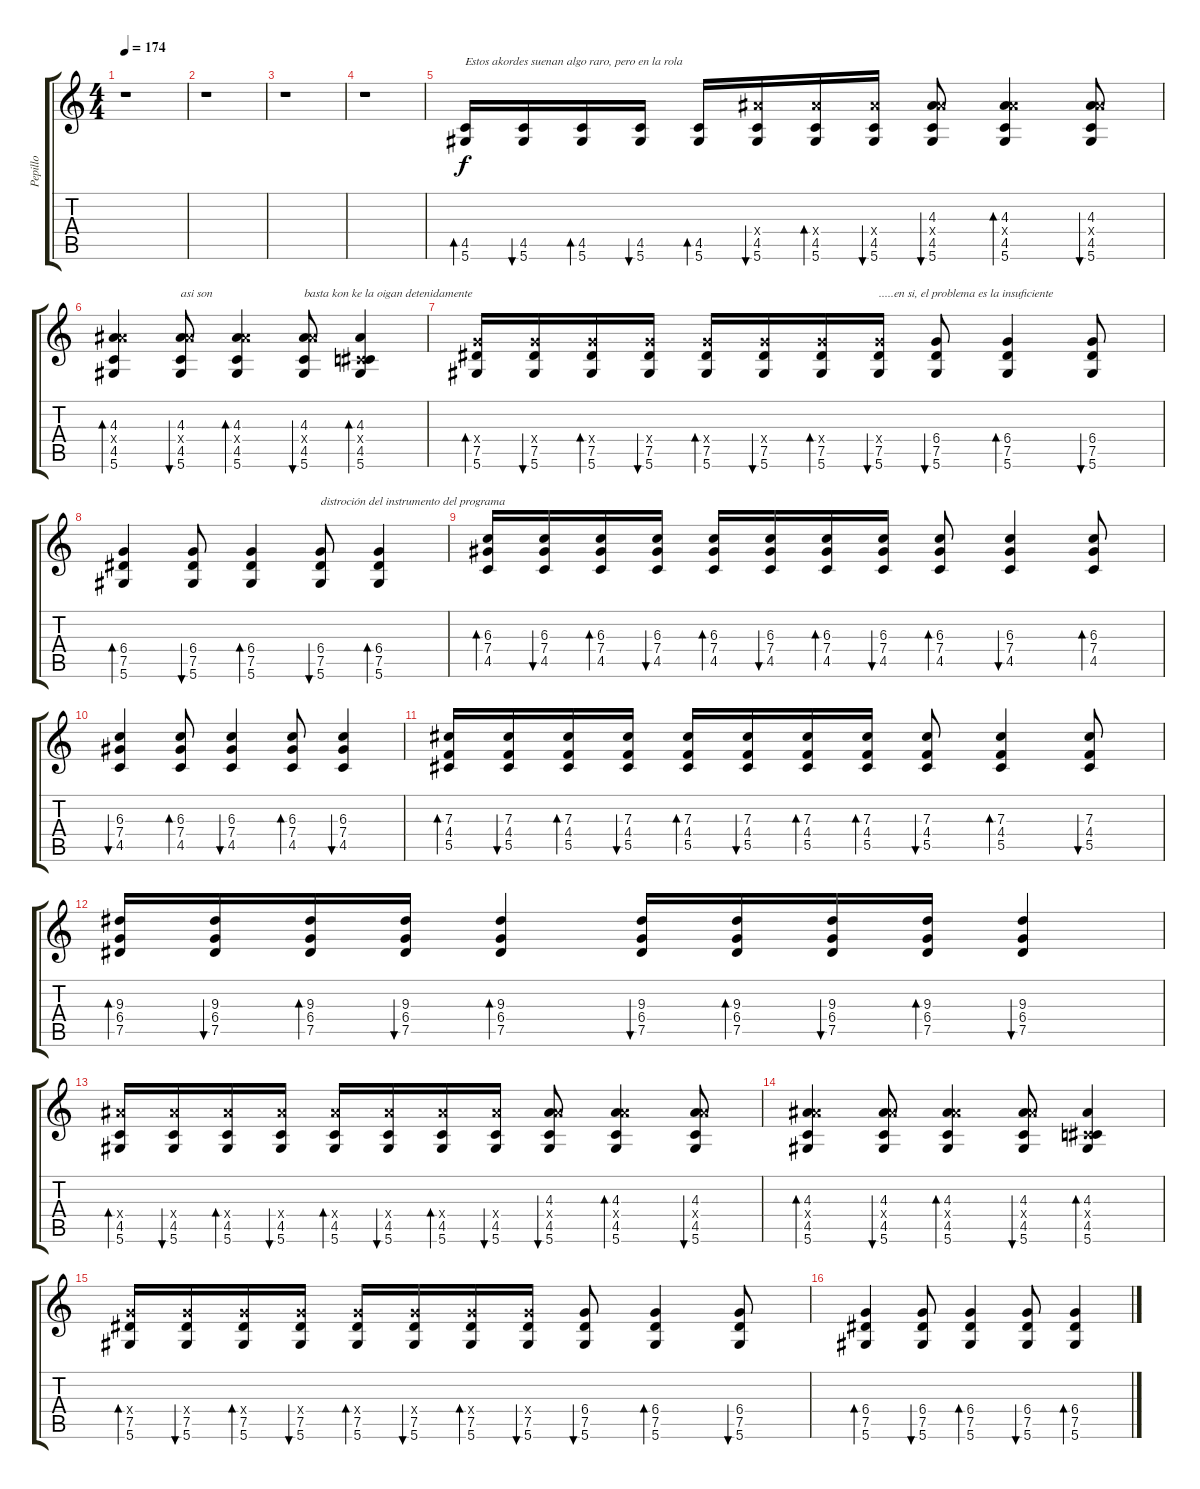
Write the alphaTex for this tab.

\track ("Pepillo" "Pepillo") {instrument overdrivenguitar}
\staff {score tabs}
\tuning (Eb4 Bb3 Gb3 Db3 Ab2 Eb2) {hide}
\ts (4 4)
\tempo 174
\clef g2
\ks c
r.1{dy f instrument overdrivenguitar} |
r.1 |
r.1 |
r.1 |
(4.5 5.6).16{bd 60 txt "Estos akordes suenan algo raro, pero en la rola "} (4.5 5.6).16{bu 60} (4.5 5.6).16{bd 60} (4.5 5.6).16{bu 60} (4.5 5.6).16{bd 60} (9.4{x} 4.5 5.6).16{bu 60} (9.4{x} 4.5 5.6).16{bd 60} (9.4{x} 4.5 5.6).16{bu 60} (4.3 9.4{x} 4.5 5.6).8{bu 60} (4.3 9.4{x} 4.5 5.6).4{bd 60} (4.3 9.4{x} 4.5 5.6).8{bu 60} |
(4.3 9.4{x} 4.5 5.6).4{bd 60} (4.3 9.4{x} 4.5 5.6).8{bu 60 txt "asi son"} (4.3 9.4{x} 4.5 5.6).4{bd 60} (4.3 9.4{x} 4.5 5.6).8{bu 60 txt "basta kon ke la oigan detenidamente"} (4.3 0.4{x} 4.5 5.6).4{bd 60} |
(6.4{x} 7.5 5.6).16{bd 60} (6.4{x} 7.5 5.6).16{bu 60} (6.4{x} 7.5 5.6).16{bd 60} (6.4{x} 7.5 5.6).16{bu 60} (6.4{x} 7.5 5.6).16{bd 60} (6.4{x} 7.5 5.6).16{bu 60} (6.4{x} 7.5 5.6).16{bd 60} (6.4{x} 7.5 5.6).16{bu 60 txt ".....en si, el problema es la insuficiente "} (6.4 7.5 5.6).8{bu 60} (6.4 7.5 5.6).4{bd 60} (6.4 7.5 5.6).8{bu 60} |
(6.4 7.5 5.6).4{bd 60} (6.4 7.5 5.6).8{bu 60} (6.4 7.5 5.6).4{bd 60} (6.4 7.5 5.6).8{bu 60 txt "distroción del instrumento del programa"} (6.4 7.5 5.6).4{bd 60} |
(6.3 7.4 4.5).16{bd 60} (6.3 7.4 4.5).16{bu 60} (6.3 7.4 4.5).16{bd 60} (6.3 7.4 4.5).16{bu 60} (6.3 7.4 4.5).16{bd 60} (6.3 7.4 4.5).16{bu 60} (6.3 7.4 4.5).16{bd 60} (6.3 7.4 4.5).16{bu 60} (6.3 7.4 4.5).8{bd 60} (6.3 7.4 4.5).4{bu 60} (6.3 7.4 4.5).8{bd 60} |
(6.3 7.4 4.5).4{bu 60} (6.3 7.4 4.5).8{bd 60} (6.3 7.4 4.5).4{bu 60} (6.3 7.4 4.5).8{bd 60} (6.3 7.4 4.5).4{bu 60} |
(7.3 4.4 5.5).16{bd 60} (7.3 4.4 5.5).16{bu 60} (7.3 4.4 5.5).16{bd 60} (7.3 4.4 5.5).16{bu 60} (7.3 4.4 5.5).16{bd 60} (7.3 4.4 5.5).16{bu 60} (7.3 4.4 5.5).16{bd 60} (7.3 4.4 5.5).16{bd 60} (7.3 4.4 5.5).8{bu 60} (7.3 4.4 5.5).4{bd 60} (7.3 4.4 5.5).8{bu 60} |
(9.3 6.4 7.5).16{bd 60} (9.3 6.4 7.5).16{bu 60} (9.3 6.4 7.5).16{bd 60} (9.3 6.4 7.5).16{bu 60} (9.3 6.4 7.5).4{bd 60} (9.3 6.4 7.5).16{bu 60} (9.3 6.4 7.5).16{bd 60} (9.3 6.4 7.5).16{bu 60} (9.3 6.4 7.5).16{bd 60} (9.3 6.4 7.5).4{bu 60} |
(9.4{x} 4.5 5.6).16{bd 60} (9.4{x} 4.5 5.6).16{bu 60} (9.4{x} 4.5 5.6).16{bd 60} (9.4{x} 4.5 5.6).16{bu 60} (9.4{x} 4.5 5.6).16{bd 60} (9.4{x} 4.5 5.6).16{bu 60} (9.4{x} 4.5 5.6).16{bd 60} (9.4{x} 4.5 5.6).16{bu 60} (4.3 9.4{x} 4.5 5.6).8{bu 60} (4.3 9.4{x} 4.5 5.6).4{bd 60} (4.3 9.4{x} 4.5 5.6).8{bu 60} |
(4.3 9.4{x} 4.5 5.6).4{bd 60} (4.3 9.4{x} 4.5 5.6).8{bu 60} (4.3 9.4{x} 4.5 5.6).4{bd 60} (4.3 9.4{x} 4.5 5.6).8{bu 60} (4.3 0.4{x} 4.5 5.6).4{bd 60} |
(6.4{x} 7.5 5.6).16{bd 60} (6.4{x} 7.5 5.6).16{bu 60} (6.4{x} 7.5 5.6).16{bd 60} (6.4{x} 7.5 5.6).16{bu 60} (6.4{x} 7.5 5.6).16{bd 60} (6.4{x} 7.5 5.6).16{bu 60} (6.4{x} 7.5 5.6).16{bd 60} (6.4{x} 7.5 5.6).16{bu 60} (6.4 7.5 5.6).8{bu 60} (6.4 7.5 5.6).4{bd 60} (6.4 7.5 5.6).8{bu 60} |
(6.4 7.5 5.6).4{bd 60} (6.4 7.5 5.6).8{bu 60} (6.4 7.5 5.6).4{bd 60} (6.4 7.5 5.6).8{bu 60} (6.4 7.5 5.6).4{bd 60}
